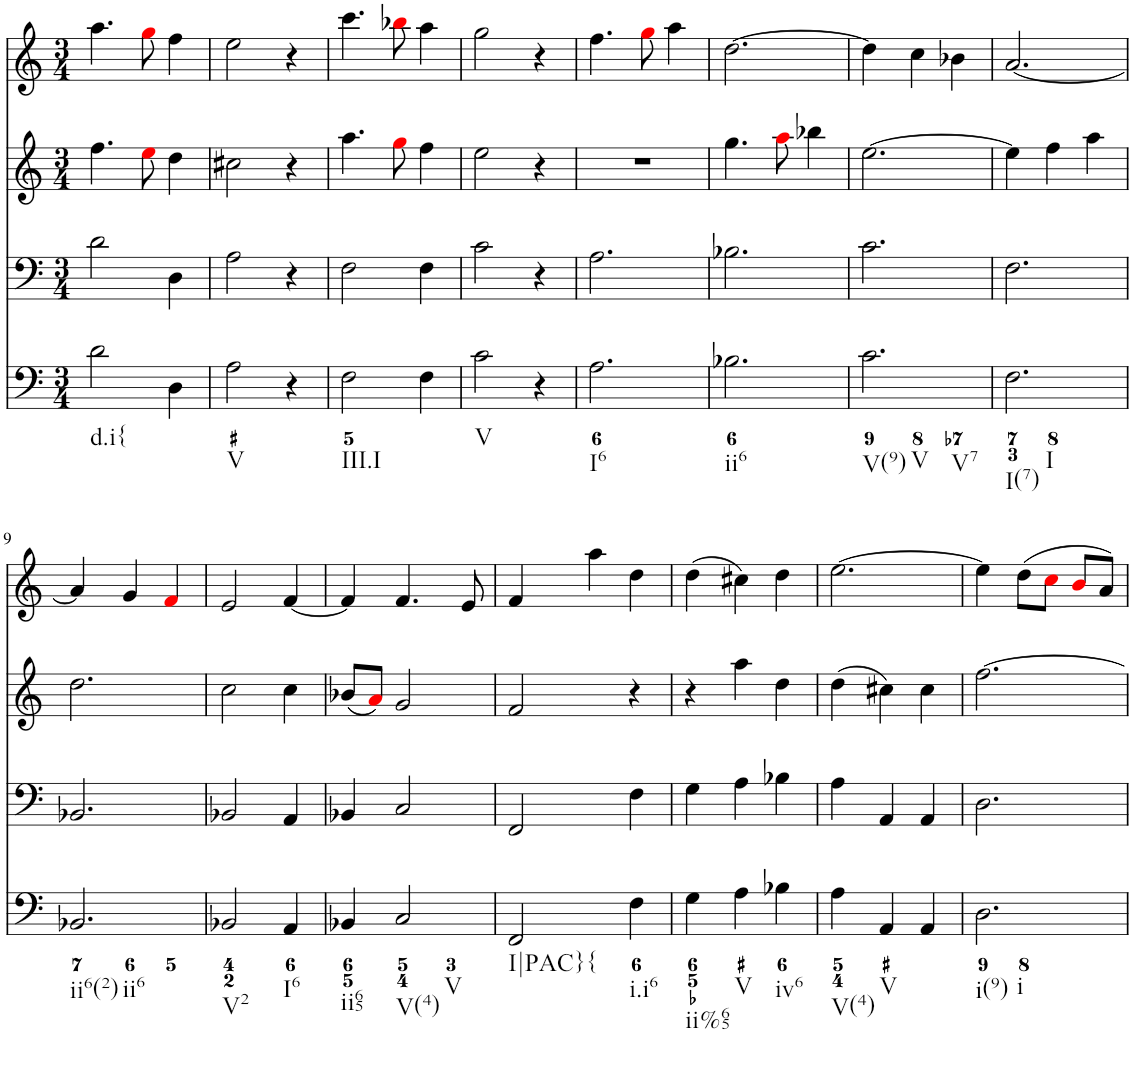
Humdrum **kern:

**kern	**kern	**kern	**kern
*part4	*part3	*part2	*part1
*staff4	*staff3	*staff2	*staff1
*I"Piano	*I"Piano	*I"Piano	*I"Piano
*I'Pno	*I'Pno	*I'Pno	*I'Pno
*clefF4	*clefF4	*clefG2	*clefG2
*k[]	*k[]	*k[]	*k[]
*M3/4	*M3/4	*M3/4	*M3/4
=1	=1	=1	=1
!LO:TX:b:t=d.i{	!	!	!
2d\	2d\	4.ff\	4.aa\
.	.	8eei\	8ggi\
4D\	4D\	4dd\	4ff\
=2	=2	=2	=2
!LO:TX:b:t=V	!	!	!
2A\	2A\	2cc#X\	2ee\
4r	4r	4r	4r
=3	=3	=3	=3
!LO:TX:b:t=III.I	!	!	!
2F\	2F\	4.aa\	4.ccc\
.	.	8ggi\	8bb-Xi\
4F\	4F\	4ff\	4aa\
=4	=4	=4	=4
!LO:TX:b:t=V	!	!	!
2c\	2c\	2ee\	2gg\
4r	4r	4r	4r
=5	=5	=5	=5
!LO:TX:b:t=I6	!	!	!
2.A\	2.A\	2.r	4.ff\
.	.	.	8ggi\
.	.	.	4aa\
=6	=6	=6	=6
!LO:TX:b:t=ii6	!	!	!
2.B-X\	2.B-X\	4.gg\	[2.dd\
.	.	8aai\	.
.	.	4bb-X\	.
=7	=7	=7	=7
!LO:TX:b:t=V(9)	!	!	!
!LO:TX:b:t=V	!	!	!
!LO:TX:b:t=V7	!	!	!
2.c\	2.c\	[2.ee\	4dd\]
.	.	.	4cc\
.	.	.	4b-X\
=8	=8	=8	=8
!LO:TX:b:t=I(7)	!	!	!
!LO:TX:b:t=I	!	!	!
2.F\	2.F\	4ee\]	[2.a/
.	.	4ff\	.
.	.	4aa\	.
!!LO:LB:g=z
=9	=9	=9	=9
!LO:TX:b:t=ii6(2)	!	!	!
!LO:TX:b:t=ii6	!	!	!
2.BB-X/	2.BB-X/	2.dd\	4a/]
.	.	.	4g/
.	.	.	4fi/
=10	=10	=10	=10
!LO:TX:b:t=V2	!	!	!
2BB-X/	2BB-X/	2cc\	2e/
!LO:TX:b:t=I6	!	!	!
4AA/	4AA/	4cc\	[4f/
=11	=11	=11	=11
!LO:TX:b:t=ii65	!	!	!
4BB-X/	4BB-X/	(8b-X/L	4f/]
.	.	8ai/J)	.
!LO:TX:b:t=V(4)	!	!	!
!LO:TX:b:t=V	!	!	!
2C/	2C/	2g/	4.f/
.	.	.	8e/
=12	=12	=12	=12
!LO:TX:b:t=I|PAC}	!	!	!
!LO:TX:b:t={	!	!	!
2FF/	2FF/	2f/	4f/
.	.	.	4aa\
!LO:TX:b:t=i.i6	!	!	!
4F\	4F\	4r	4dd\
=13	=13	=13	=13
!LO:TX:b:t=ii%65	!	!	!
4G\	4G\	4r	(4dd\
!LO:TX:b:t=V	!	!	!
4A\	4A\	4aa\	4cc#X\)
!LO:TX:b:t=iv6	!	!	!
4B-X\	4B-X\	4dd\	4dd\
=14	=14	=14	=14
!LO:TX:b:t=V(4)	!	!	!
4A\	4A\	(4dd\	[2.ee\
!LO:TX:b:t=V	!	!	!
4AA/	4AA/	4cc#X\)	.
4AA/	4AA/	4cc#\	.
=15	=15	=15	=15
!LO:TX:b:t=i(9)	!	!	!
!LO:TX:b:t=i	!	!	!
2.D\	2.D\	[2.ff\	4ee\]
.	.	.	(8dd\L
.	.	.	8cci\J
.	.	.	8bi/L
.	.	.	8a/J)
=	=	=	=
*-	*-	*-	*-
